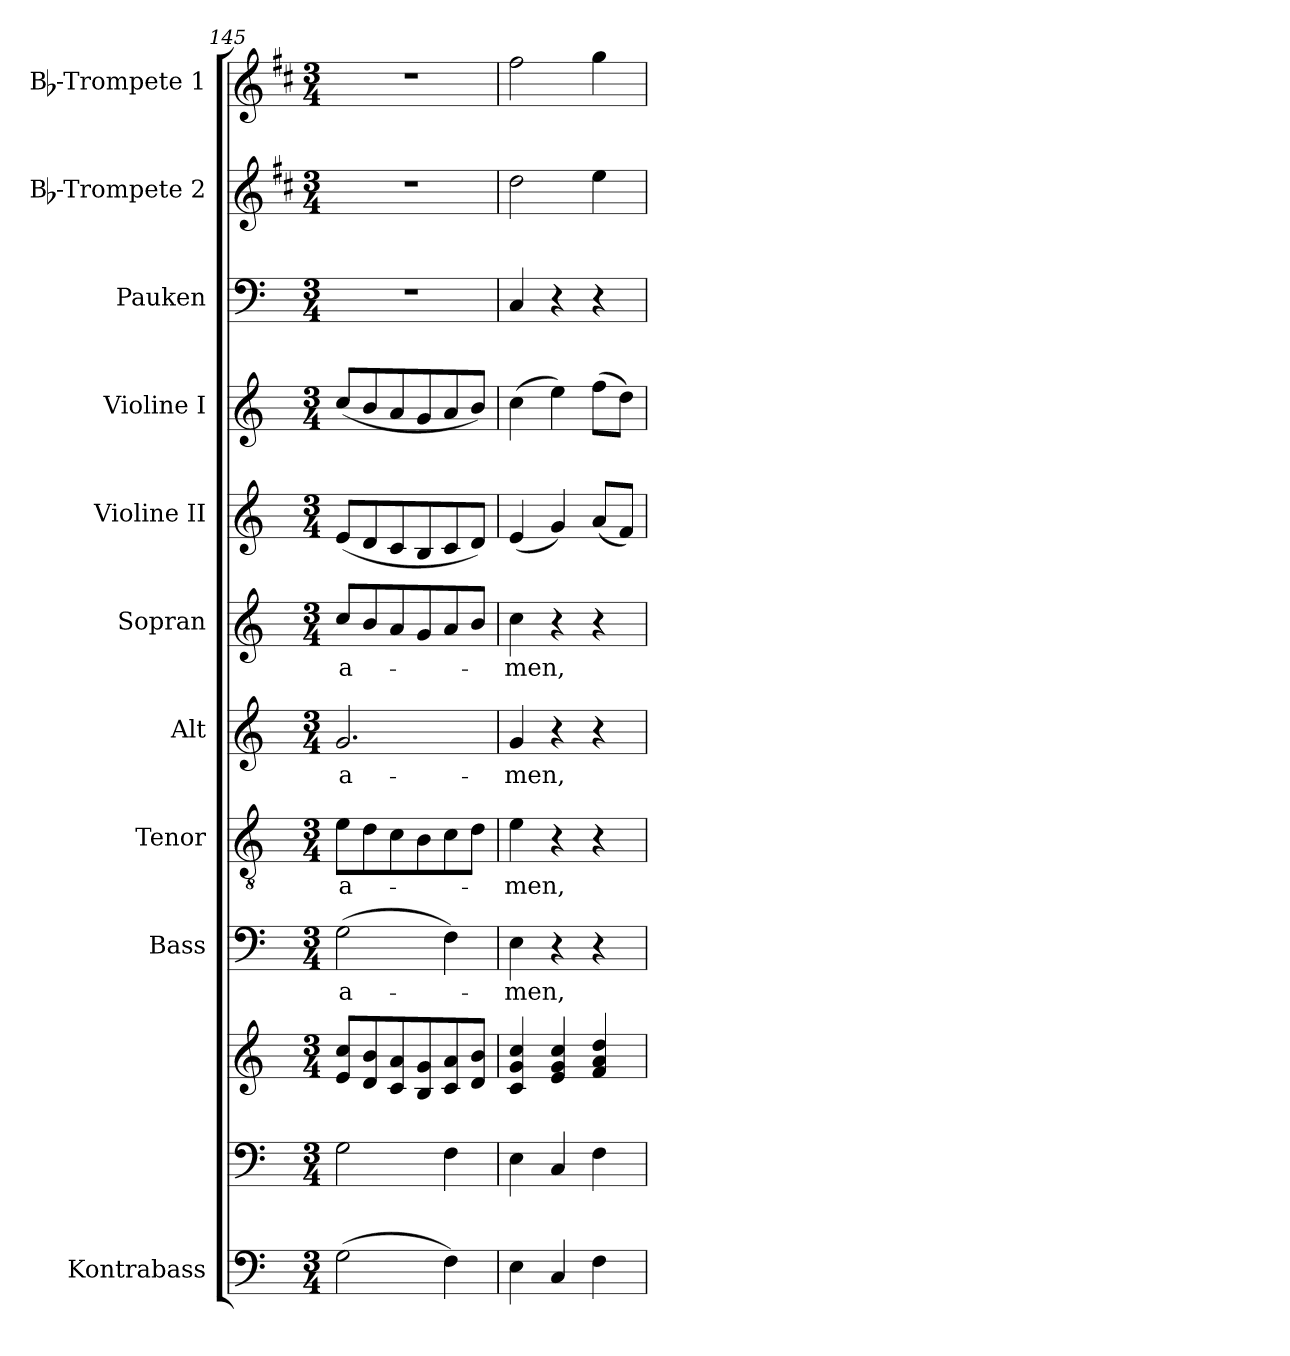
**kern	**kern	**kern	**kern	**text	**kern	**text	**kern	**text	**kern	**text	**kern	**kern	**kern	**kern	**kern
*part11	*part10	*part10	*part9	*part9	*part8	*part8	*part7	*part7	*part6	*part6	*part5	*part4	*part3	*part2	*part1
*staff12	*staff11	*staff10	*staff9	*staff9	*staff8	*staff8	*staff7	*staff7	*staff6	*staff6	*staff5	*staff4	*staff3	*staff2	*staff1
*I"Kontrabass	*	*	*I"Bass	*	*I"Tenor	*	*I"Alt	*	*I"Sopran	*	*I"Violine II	*I"Violine I	*I"Pauken	*I"Bb-Trompete 2	*I"Bb-Trompete 1
*I'Kb.	*	*	*I'B.	*	*I'T.	*	*I'A.	*	*I'S.	*	*I'Vl. II	*I'Vl. I	*I'Pk.	*I'Bb Trp. 2	*I'Bb Trp. 1
*clefF4	*clefF4	*clefG2	*clefF4	*	*clefGv2	*	*clefG2	*	*clefG2	*	*clefG2	*clefG2	*clefF4	*clefG2	*clefG2
*ITrd7c12	*	*	*	*	*	*	*	*	*	*	*	*	*	*ITrd1c2	*ITrd1c2
*k[]	*k[]	*k[]	*k[]	*	*k[]	*	*k[]	*	*k[]	*	*k[]	*k[]	*k[]	*k[]	*k[]
*C:	*C:	*C:	*C:	*	*C:	*	*C:	*	*C:	*	*C:	*C:	*C:	*C:	*C:
*M3/4	*M3/4	*M3/4	*M3/4	*	*M3/4	*	*M3/4	*	*M3/4	*	*M3/4	*M3/4	*M3/4	*M3/4	*M3/4
=145	=145	=145	=145	=145	=145	=145	=145	=145	=145	=145	=145	=145	=145	=145	=145
!	!	!	!	!LO:LY:b	!	!LO:LY:b	!	!LO:LY:b	!	!LO:LY:b	!	!	!	!	!
(>2GG\	2G\	8e/ 8cc/L	(>2G\	a-	8e\L	a-	2.g/	a-	8cc/L	a-	(<8e/L	(<8cc/L	2.r	2.r	2.r
.	.	8d/ 8b/	.	.	8d\	.	.	.	8b/	.	8d/	8b/	.	.	.
.	.	8c/ 8a/	.	.	8c\	.	.	.	8a/	.	8c/	8a/	.	.	.
.	.	8B/ 8g/	.	.	8B\	.	.	.	8g/	.	8B/	8g/	.	.	.
4FF\)	4F\	8c/ 8a/	4F\)	.	8c\	.	.	.	8a/	.	8c/	8a/	.	.	.
.	.	8d/ 8b/J	.	.	8d\J	.	.	.	8b/J	.	8d/J)	8b/J)	.	.	.
=146	=146	=146	=146	=146	=146	=146	=146	=146	=146	=146	=146	=146	=146	=146	=146
!	!	!	!	!LO:LY:b	!	!LO:LY:b	!	!LO:LY:b	!	!LO:LY:b	!	!	!	!	!
4EE\	4E\	4c/ 4g/ 4cc/	4E\	-men,	4e\	-men,	4g/	-men,	4cc\	-men,	(<4e/	(>4cc\	4C/	2cc\	2ee\
4CC/	4C/	4e/ 4g/ 4cc/	4r	.	4r	.	4r	.	4r	.	4g/)	4ee\)	4r	.	.
4FF\	4F\	4f/ 4a/ 4dd/	4r	.	4r	.	4r	.	4r	.	(<8a/L	(>8ff\L	4r	4dd\	4ff\
.	.	.	.	.	.	.	.	.	.	.	8f/J)	8dd\J)	.	.	.
=	=	=	=	=	=	=	=	=	=	=	=	=	=	=	=
*-	*-	*-	*-	*-	*-	*-	*-	*-	*-	*-	*-	*-	*-	*-	*-
